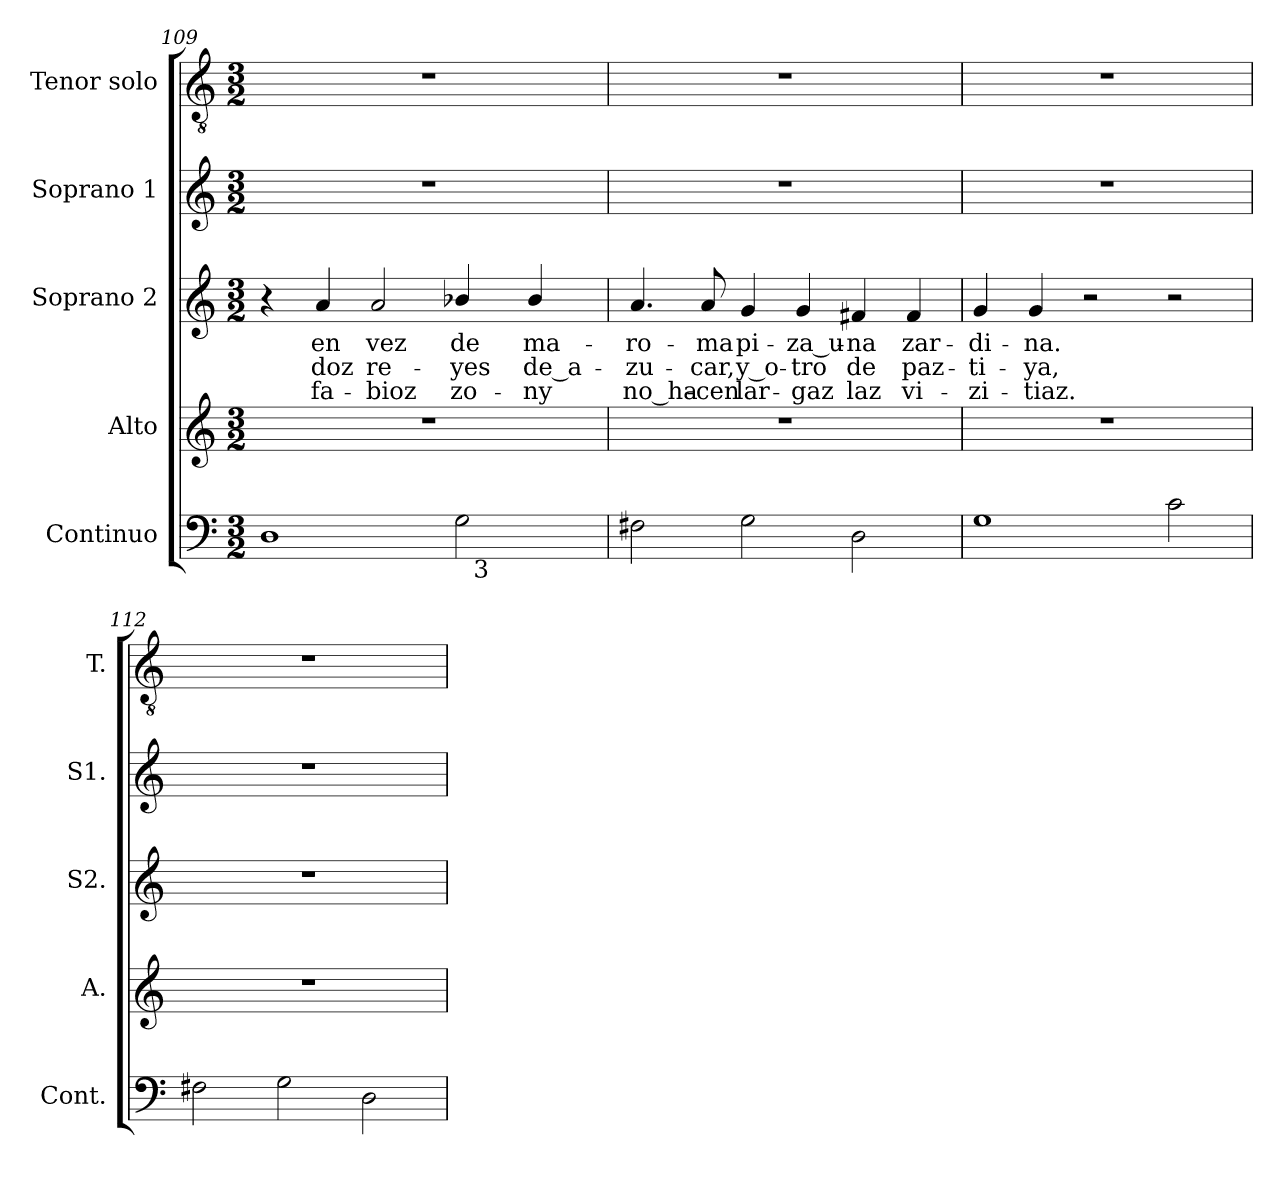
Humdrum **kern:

**kern	**kern	**kern	**text	**text	**text	**kern	**kern
*part5	*part4	*part3	*part3	*part3	*part3	*part2	*part1
*staff5	*staff4	*staff3	*staff3	*staff3	*staff3	*staff2	*staff1
*I"Continuo	*I"Alto	*I"Soprano 2	*	*	*	*I"Soprano 1	*I"Tenor solo
*I'Cont.	*I'A.	*I'S2.	*	*	*	*I'S1.	*I'T.
!!LO:LB:g=z
*clefF4	*clefG2	*clefG2	*	*	*	*clefG2	*clefGv2
*	*	*	*	*	*	*	*ITrd7c12
*k[]	*k[]	*k[]	*	*	*	*k[]	*k[]
*C:	*C:	*C:	*	*	*	*C:	*C:
*M3/2	*M3/2	*M3/2	*	*	*	*M3/2	*M3/2
=109	=109	=109	=109	=109	=109	=109	=109
!	!LO:N:vis=1	!	!	!	!	!LO:N:vis=1	!LO:N:vis=1
*^	*	*	*	*	*	*	*
1Di	1ryy	1.r	4r	.	.	.	1.r	1.r
!	!	!	!	!LO:LY:b:color=#000000	!LO:LY:b:color=#000000	!LO:LY:b:color=#000000	!	!
.	.	.	4ai/	en	doz	fa-	.	.
!	!	!	!	!LO:LY:b:color=#000000	!LO:LY:b:color=#000000	!LO:LY:b:color=#000000	!	!
.	.	.	2ai/	vez	re-	-bioz	.	.
!	!	!	!	!LO:LY:b:color=#000000	!LO:LY:b:color=#000000	!LO:LY:b:color=#000000	!	!
2Gi\	16..ryy	.	4b-Xi/	de	-yes	zo-	.	.
!	!LO:TX:b:rj:t=3	!	!	!	!	!	!	!
.	4ryy	.	.	.	.	.	.	.
!	!	!	!	!LO:LY:b:color=#000000	!LO:LY:b:color=#000000	!LO:LY:b:color=#000000	!	!
.	.	.	4b-i/	ma-	de_a-	-ny	.	.
.	8ryy	.	.	.	.	.	.	.
.	64ryy	.	.	.	.	.	.	.
=110	=110	=110	=110	=110	=110	=110	=110	=110
!	!	!LO:N:vis=1	!	!	!	!	!	!
*v	*v	*	*	*	*	*	*	*
*^	*	*	*	*	*	*	*
!	!	!	!	!LO:LY:b:color=#000000	!LO:LY:b:color=#000000	!LO:LY:b:color=#000000	!LO:N:vis=1	!LO:N:vis=1
*v	*v	*	*	*	*	*	*	*
2F#Xi\	1.r	4.ai/	-ro-	-zu-	no_ha-	1.r	1.r
!	!	!	!LO:LY:b:color=#000000	!LO:LY:b:color=#000000	!LO:LY:b:color=#000000	!	!
.	.	8ai/	-ma	-car,	-cen	.	.
!	!	!	!LO:LY:b:color=#000000	!LO:LY:b:color=#000000	!LO:LY:b:color=#000000	!	!
2Gi\	.	4gi/	pi-	y_o-	lar-	.	.
!	!	!	!LO:LY:b:color=#000000	!LO:LY:b:color=#000000	!LO:LY:b:color=#000000	!	!
.	.	4gi/	-za_u-	-tro	-gaz	.	.
!	!	!	!LO:LY:b:color=#000000	!LO:LY:b:color=#000000	!LO:LY:b:color=#000000	!	!
2Di\	.	4f#Xi/	-na	de	laz	.	.
!	!	!	!LO:LY:b:color=#000000	!LO:LY:b:color=#000000	!LO:LY:b:color=#000000	!	!
.	.	4f#i/	zar-	paz-	vi-	.	.
=111	=111	=111	=111	=111	=111	=111	=111
!	!LO:N:vis=1	!	!	!	!	!	!
!	!	!	!LO:LY:b:color=#000000	!LO:LY:b:color=#000000	!LO:LY:b:color=#000000	!LO:N:vis=1	!LO:N:vis=1
1Gi	1.r	4gi/	-di-	-ti-	-zi-	1.r	1.r
!	!	!	!LO:LY:b:color=#000000	!LO:LY:b:color=#000000	!LO:LY:b:color=#000000	!	!
.	.	4gi/	-na.	-ya,	-tiaz.	.	.
.	.	2r	.	.	.	.	.
2ci\	.	2r	.	.	.	.	.
=112	=112	=112	=112	=112	=112	=112	=112
!	!LO:N:vis=1	!LO:N:vis=1	!	!	!	!LO:N:vis=1	!LO:N:vis=1
2F#Xi\	1.r	1.r	.	.	.	1.r	1.r
2Gi\	.	.	.	.	.	.	.
2Di\	.	.	.	.	.	.	.
=	=	=	=	=	=	=	=
*-	*-	*-	*-	*-	*-	*-	*-
